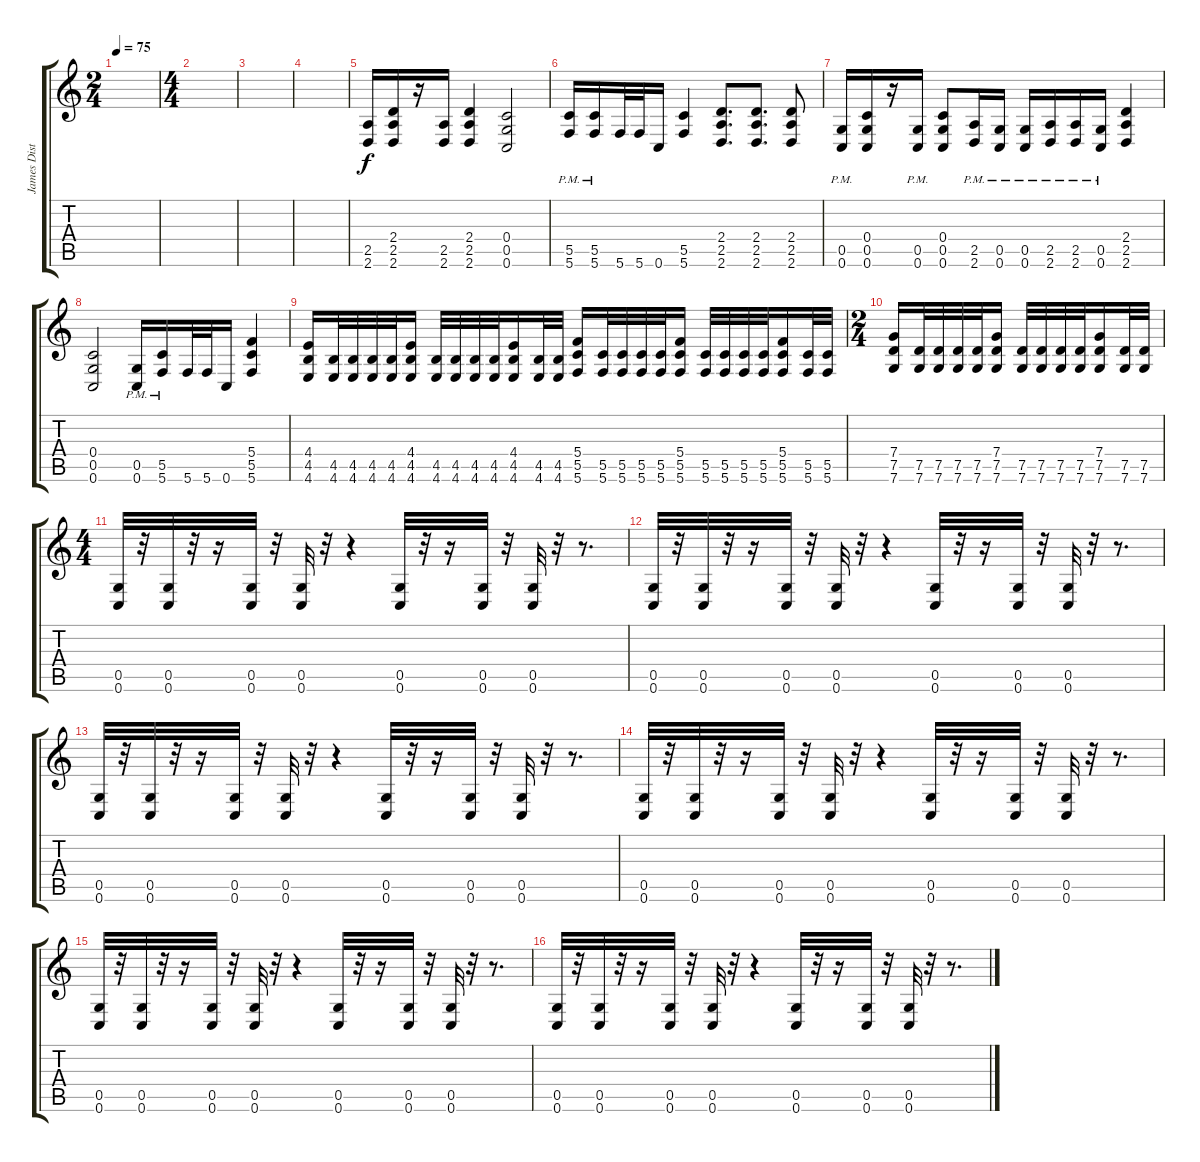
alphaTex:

\track ("James Distortion" "James Dist") {instrument distortionguitar}
\staff {score tabs}
\tuning (D4 A3 F3 C3 G2 C2) {hide}
\ts (2 4)
\tempo 75
\clef g2
\ks c
|
\ts (4 4)
|
|
|
(2.5 2.6).16 (2.4 2.5 2.6).16 r.16 (2.5 2.6).16 (2.4 2.5 2.6).4 (0.4 0.5 0.6).2 |
(5.5{pm} 5.6{pm}).16 (5.5{pm} 5.6{pm}).16 5.6.32 5.6.32 0.6.16 (5.5 5.6).4 (2.4 2.5 2.6).8{d} (2.4 2.5 2.6).8{d} (2.4 2.5 2.6).8 |
(0.5{pm} 0.6{pm}).16 (0.4 0.5 0.6).16 r.16 (0.5{pm} 0.6{pm}).16 (0.4 0.5 0.6).8 (2.5{pm} 2.6{pm}).16 (0.5{pm} 0.6{pm}).16 (0.5{pm} 0.6{pm}).16 (2.5{pm} 2.6{pm}).16 (2.5{pm} 2.6{pm}).16 (0.5{pm} 0.6{pm}).16 (2.4 2.5 2.6).4 |
(0.4 0.5 0.6).2 (0.5{pm} 0.6{pm}).16 (5.5{pm} 5.6{pm}).16 5.6.32 5.6.32 0.6.16 (5.4 5.5 5.6).4 |
(4.4 4.5 4.6).16 (4.5 4.6).32 (4.5 4.6).32 (4.5 4.6).32 (4.5 4.6).32 (4.4 4.5 4.6).16 (4.5 4.6).32 (4.5 4.6).32 (4.5 4.6).32 (4.5 4.6).32 (4.4 4.5 4.6).16 (4.5 4.6).32 (4.5 4.6).32 (5.4 5.5 5.6).16 (5.5 5.6).32 (5.5 5.6).32 (5.5 5.6).32 (5.5 5.6).32 (5.4 5.5 5.6).16 (5.5 5.6).32 (5.5 5.6).32 (5.5 5.6).32 (5.5 5.6).32 (5.4 5.5 5.6).16 (5.5 5.6).32 (5.5 5.6).32 |
\ts (2 4)
(7.4 7.5 7.6).16 (7.5 7.6).32 (7.5 7.6).32 (7.5 7.6).32 (7.5 7.6).32 (7.4 7.5 7.6).16 (7.5 7.6).32 (7.5 7.6).32 (7.5 7.6).32 (7.5 7.6).32 (7.4 7.5 7.6).16 (7.5 7.6).32 (7.5 7.6).32 |
\ts (4 4)
(0.5 0.6).32 r.32 (0.5 0.6).32 r.32 r.16 (0.5 0.6).32 r.32 (0.5 0.6).32 r.32 r.4 (0.5 0.6).32 r.32 r.16 (0.5 0.6).32 r.32 (0.5 0.6).32 r.32 r.8{d} |
(0.5 0.6).32 r.32 (0.5 0.6).32 r.32 r.16 (0.5 0.6).32 r.32 (0.5 0.6).32 r.32 r.4 (0.5 0.6).32 r.32 r.16 (0.5 0.6).32 r.32 (0.5 0.6).32 r.32 r.8{d} |
(0.5 0.6).32 r.32 (0.5 0.6).32 r.32 r.16 (0.5 0.6).32 r.32 (0.5 0.6).32 r.32 r.4 (0.5 0.6).32 r.32 r.16 (0.5 0.6).32 r.32 (0.5 0.6).32 r.32 r.8{d} |
(0.5 0.6).32 r.32 (0.5 0.6).32 r.32 r.16 (0.5 0.6).32 r.32 (0.5 0.6).32 r.32 r.4 (0.5 0.6).32 r.32 r.16 (0.5 0.6).32 r.32 (0.5 0.6).32 r.32 r.8{d} |
(0.5 0.6).32 r.32 (0.5 0.6).32 r.32 r.16 (0.5 0.6).32 r.32 (0.5 0.6).32 r.32 r.4 (0.5 0.6).32 r.32 r.16 (0.5 0.6).32 r.32 (0.5 0.6).32 r.32 r.8{d} |
(0.5 0.6).32 r.32 (0.5 0.6).32 r.32 r.16 (0.5 0.6).32 r.32 (0.5 0.6).32 r.32 r.4 (0.5 0.6).32 r.32 r.16 (0.5 0.6).32 r.32 (0.5 0.6).32 r.32 r.8{d}
